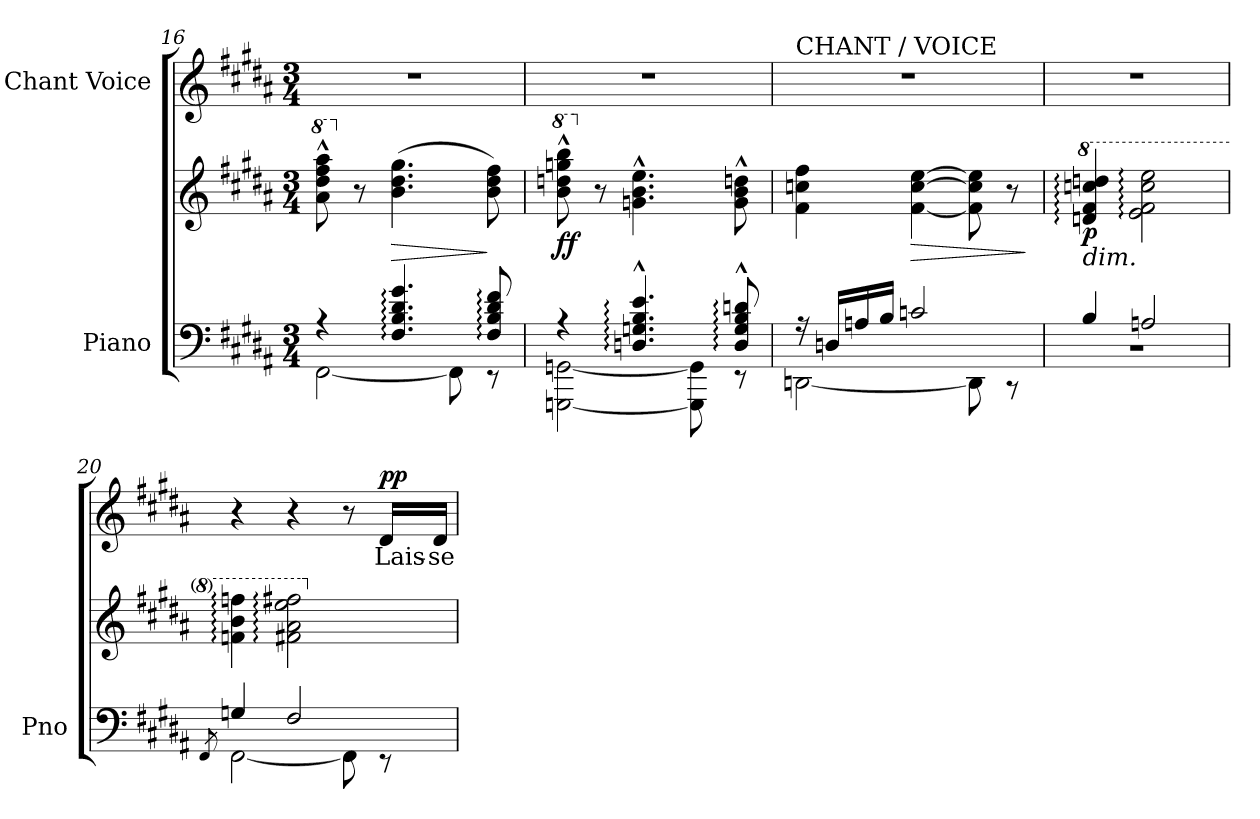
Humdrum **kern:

**kern	**kern	**dynam	**kern	**text	**dynam
*part2	*part2	*part2	*part1	*part1	*part1
*staff3	*staff2	*staff2/3	*staff1	*staff1	*staff1
*I"Piano	*	*	*I"Chant Voice	*	*
*I'Pno	*	*	*	*	*
*clefF4	*clefG2	*	*clefG2	*	*
*k[f#c#g#d#a#]	*k[f#c#g#d#a#]	*	*k[f#c#g#d#a#]	*	*
*M3/4	*M3/4	*	*M3/4	*	*
=16	=16	=16	=16	=16	=16
*^	*	*	*	*	*
*	*	*8va	*	*	*	*
!	!	!	!LO:DY:b	!	!	!
!	!	!	!LO:DY:n=1:b	!	!	!
4r	[2FF#\	8aa#\^^ 8ddd#\^^ 8fff#\^^ 8aaa#\^^	other-dynamics f	2.r	.	.
*	*	*X8va	*	*	*	*
.	.	8r	.	.	.	.
!	!	!	!LO:HP:b	!	!	!
4.F#/: 4.B/: 4.d#/: 4.g#/:	.	(>4.b\ 4.dd#\ 4.gg#\	>	.	.	.
.	8FF#\]	.	.	.	.	.
8F#/: 8B/: 8d#/: 8f#/:	8r	8b\ 8dd#\ 8ff#\)	]	.	.	.
=17	=17	=17	=17	=17	=17	=17
*	*	*8va	*	*	*	*
!	!	!	!LO:DY:b	!	!	!
4r	[2GGGn\ [2GGn\	8bb\^^ 8dddn\^^ 8gggn\^^ 8bbb\^^	ff	2.r	.	.
*	*	*X8va	*	*	*	*
.	.	8r	.	.	.	.
4.Dn/:^^ 4.Gn/:^^ 4.B/:^^ 4.e/:^^	.	4.gn\^^ 4.b\^^ 4.ee\^^	.	.	.	.
.	8GGG\] 8GG\]	.	.	.	.	.
8D/:^^ 8G/:^^ 8B/:^^ 8dn/:^^	8r	8g\^^ 8b\^^ 8ddn\^^	.	.	.	.
!!LO:PB:g=z
=18	=18	=18	=18	=18	=18	=18
!	!	!	!	!LO:TX:a:t=CHANT / VOICE	!	!
16r	[2DDn\	4f#\ 4ccn\ 4ff#\	.	2.r	.	.
16Dn/LL	.	.	.	.	.	.
16An/	.	.	.	.	.	.
16B/JJ	.	.	.	.	.	.
!	!	!	!LO:HP:b	!	!	!
2cn/	.	[4f#\ [4cc\ [4ee\	>	.	.	.
.	8DD\]	8f#\] 8cc\] 8ee\]	.	.	.	.
.	8r	8r	.	.	.	.
*v	*v	*	*	*	*	*
.	.	]	.	.	.
=19	=19	=19	=19	=19	=19
*^	*	*	*	*	*
*	*	*8va	*	*	*	*
!	!	!LO:TX:b:i:t=dim.	!	!	!	!
!	!	!	!LO:DY:b	!	!	!
4B/	2.r	4ddn/: 4ff#/: 4cccn/: 4dddn/:	p	2.r	.	.
2An/	.	2ee\: 2ff#\: 2ccc\: 2eee\:	.	.	.	.
=20	=20	=20	=20	=20	=20	=20
.	8qFF#/	.	.	.	.	.
4Gn/	[2FF#\	4ffn\: 4bb\: 4fffn\:	.	4r	.	.
2F#/	.	2ff#X\: 2aa#\: 2eee\: 2fff#X\:	.	4r	.	.
.	8FF#\]	.	.	8r	.	.
!	!	!	!	!	!LO:LY:b	!LO:DY:a
.	8r	.	.	16d#/LL	Lais-	pp
!	!	!	!	!	!LO:LY:b	!
.	.	.	.	16d#/JJ	-se-	.
*v	*v	*	*	*	*	*
*	*X8va	*	*	*	*
=	=	=	=	=	=
*-	*-	*-	*-	*-	*-
